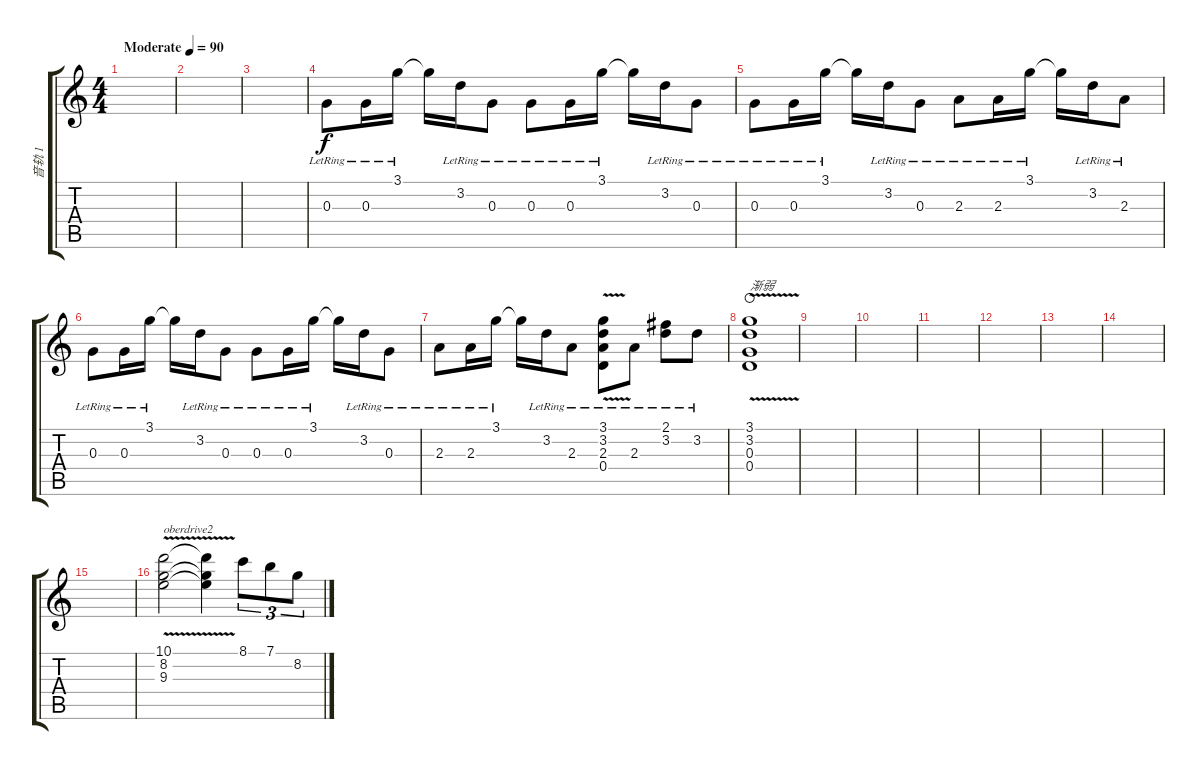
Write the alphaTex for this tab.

\track ("音轨 1" "音轨 1") {instrument acousticguitarsteel}
\staff {score tabs}
\tuning (E4 B3 G3 D3 A2 E2) {hide}
\ts (4 4)
\tempo (90 "Moderate")
\clef g2
\ks c
|
|
|
0.3{lr}.8 0.3{lr}.16 3.1{lr}.16 3.1{t}.16 3.2{lr}.16 0.3{lr}.8 0.3{lr}.8 0.3{lr}.16 3.1{lr}.16 3.1{t}.16 3.2{lr}.16 0.3{lr}.8 |
0.3{lr}.8 0.3{lr}.16 3.1{lr}.16 3.1{t}.16 3.2{lr}.16 0.3{lr}.8 2.3{lr}.8 2.3{lr}.16 3.1{lr}.16 3.1{t}.16 3.2{lr}.16 2.3{lr}.8 |
0.3{lr}.8 0.3{lr}.16 3.1{lr}.16 3.1{t}.16 3.2{lr}.16 0.3{lr}.8 0.3{lr}.8 0.3{lr}.16 3.1{lr}.16 3.1{t}.16 3.2{lr}.16 0.3{lr}.8 |
2.3{lr}.8 2.3{lr}.16 3.1{lr}.16 3.1{t}.16 3.2{lr}.16 2.3{lr}.8 (3.1{v lr} 3.2{v lr} 2.3{v lr} 0.4{v lr}).8 2.3{lr}.8 (2.1{lr} 3.2{lr}).8 3.2{lr}.8 |
(3.1{v} 3.2 0.3 0.4).1{txt "渐弱" waho} |
|
|
|
|
|
|
|
(10.1{v} 8.2{v} 9.3{v}).2{txt "oberdrive2"} (10.1{t} 8.2{t} 9.3{t}).4 8.1.8{tu (3 2)} 7.1.8{tu (3 2)} 8.2.8{tu (3 2)}
